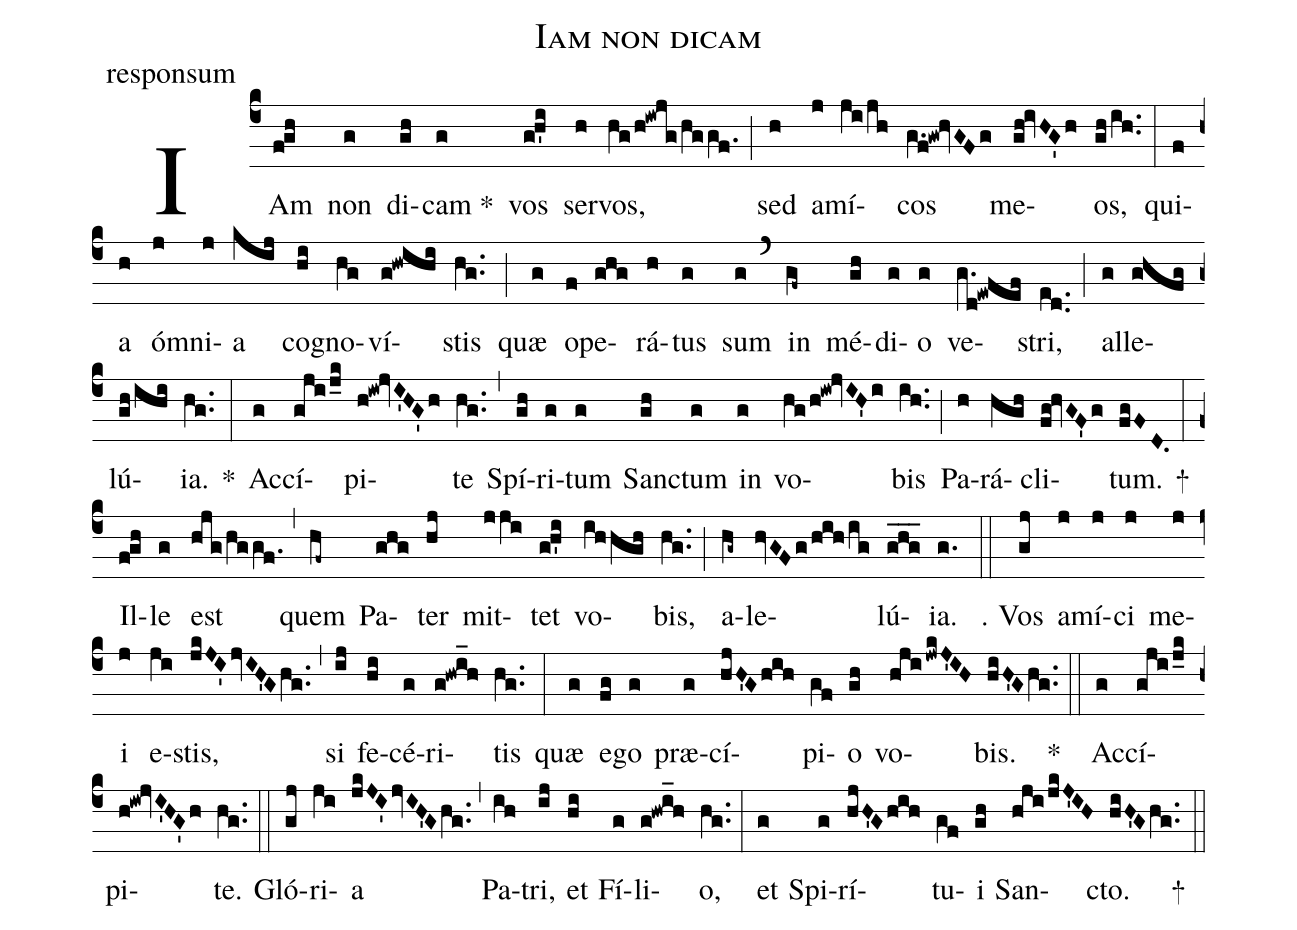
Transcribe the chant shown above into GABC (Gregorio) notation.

name:Iam non dicam;
office-part:responsum;
%%
(c4) IAm(f!gh) non(g) di(gh)cam *(g) vos(g!h'i) ser(h)vos,(hg/h!iwjg/hggf.) (;)
sed(h) a(j)mí(ji/jh)cos(g.f!gw!hvGFg) me(gh!ivHG'h)os,(gh/ih..) (:)
qui(f)a(h) ó(j)mni(j)a(kij) co(hi)gno(hg)ví(g!hwihi)stis(hg..) (;)
quæ(g) o(f)pe(ghg)rá(h)tus(g) sum(g) (`)
in(gf~) mé(gh)di(g)o(g) ve(g.d!ewfef)stri,(ed..) (;)
al(g)le(ghfg)lú(gh/ihi)ia.(hg..) *(:)
Ac(g)cí(gji/j_k)pi(h!iw!jvI'HG'h)te(hg..) (,)
Spí(gh)ri(g)tum(g) San(gh)ctum(g) in(g) vo(hg/h!iw!jvIH'i)bis(ih..) (;)
Pa(h)rá(hgh)cli(fg!hvGF'g)tum.(fgFD.) <sp>+</sp>(:)
Il(f!gh)le(g) est(hjg/hggf.) (,)
quem(hf~) Pa(ghg)ter(hj) mit(jji)tet(g!h'i) vo(ihhgh)bis,(hg..) (;)
a(hg~)le(hvGFg/hih/ig)lú(ghg___)ia.(g.) (::)

℣. Vos(gj) a(j)mí(j)ci(j) me(j)i(j) e(ji)stis,(jkJI'jvIH'Ghg..) (,)
si(ij) fe(hi)cé(g)ri(g!hwi_h)tis(hg..) (:)
quæ(g) e(fg)go(g) præ(g)cí(hjH'Ghih)pi(gf)o(gh) vo(hjijwkJ'IH)bis.(hiH'Ghg..) *(::)
Ac(g)cí(gji/j_k)pi(h!iw!jvI'HG'h)te.(hg..) (::)

Gló(gj)ri(ji)a(jkJI'jvIH'Ghg..) (,)
Pa(ih)tri,(ij) et(hi) Fí(g)li(g!hwi_h)o,(hg..) (:)
et(g) Spi(g)rí(hjH'Ghih)tu(gf)i(gh) San(hji/jkJ'IH)cto.(hiH'Ghg..) <sp>+</sp>(::)
